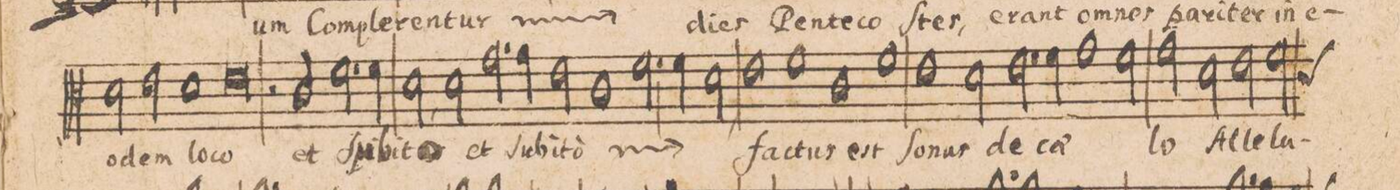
**kern	**text
*I"CANTVS.	*
*clefC3	*
*k[]	*
*met(C|)	*
*M2/1	*
2d\	-o-
2e\	-dem
1d	lo-
=15-	=15-
0e	-co
=16-	=16-
2r	.
2c/	et
2.f\	Su-
4f\	-bi-
=17-	=17-
2d,<\	-to
2d\	et
2.g\	Su-
4g\	-bi-
=18-	=18-
2e\	-tò
*	*ij
1c	et
2.f\	Su-
=19-	=19-
4f\	-bi-
2d,<\	-tò
*	*Xij
1e	fa-
=20-	=20-
1f	-ctus
1c	est
=21-	=21-
1f	So-
1e	-nus
=22-	=22-
2d\	de
2.e\	cae-
4f\	.
1g\	.
=23-	=23-
2f\	.
2g\	-lo
2d\	Al-
=24-	=24-
2e\	-le-
2f\	-lu-
*custos:c	*
*-	*-
